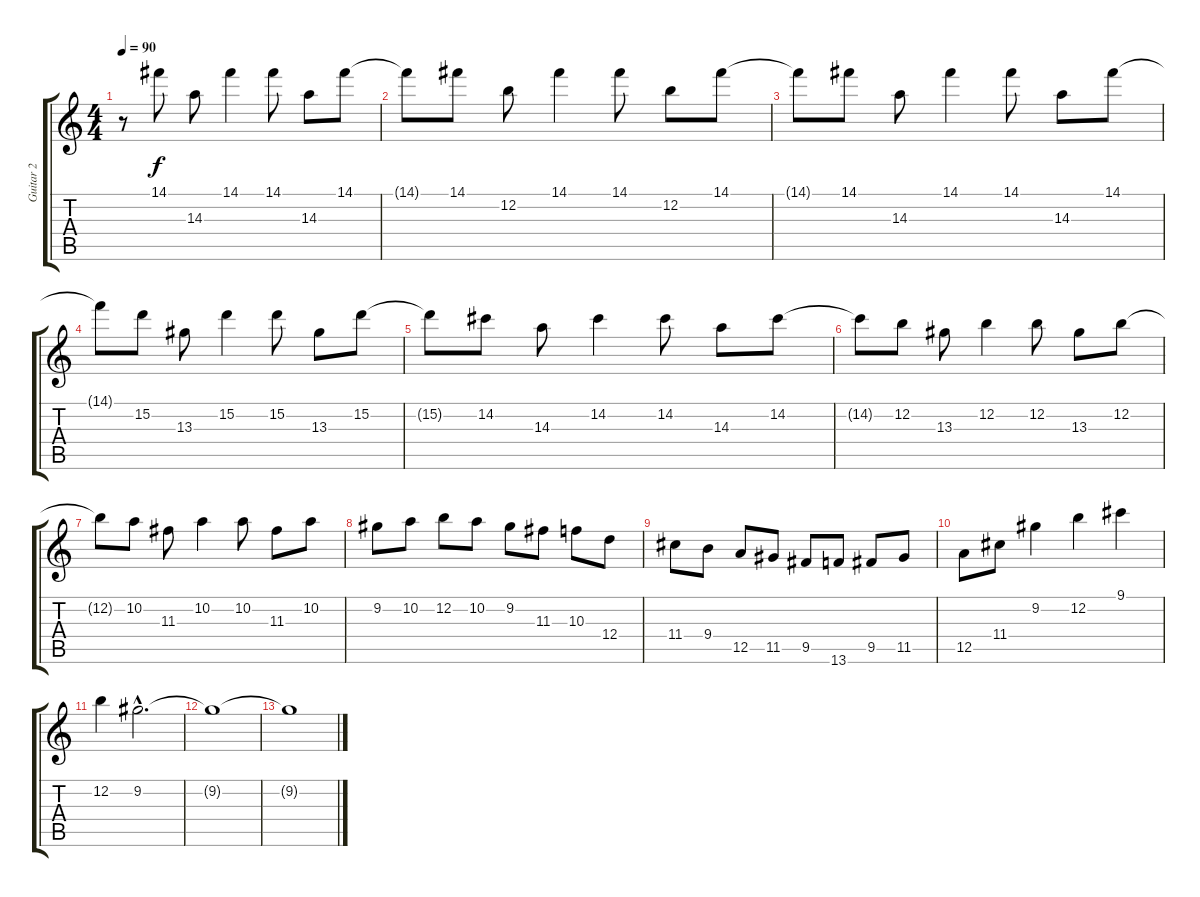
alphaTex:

\track ("Guitar 2" "Guitar 2") {instrument acousticguitarsteel}
\staff {score tabs}
\tuning (E4 B3 G3 D3 A2 E2) {hide}
\ts (4 4)
\tempo 90
\clef g2
\ks c
r.8{dy f} 14.1.8 14.3.8 14.1.4 14.1.8 14.3.8 14.1.8 |
14.1{t}.8 14.1.8 12.2.8 14.1.4 14.1.8 12.2.8 14.1.8 |
14.1{t}.8 14.1.8 14.3.8 14.1.4 14.1.8 14.3.8 14.1.8 |
14.1{t}.8 15.2.8 13.3.8 15.2.4 15.2.8 13.3.8 15.2.8 |
15.2{t}.8 14.2.8 14.3.8 14.2.4 14.2.8 14.3.8 14.2.8 |
14.2{t}.8 12.2.8 13.3.8 12.2.4 12.2.8 13.3.8 12.2.8 |
12.2{t}.8 10.2.8 11.3.8 10.2.4 10.2.8 11.3.8 10.2.8 |
9.2.8 10.2.8 12.2.8 10.2.8 9.2.8 11.3.8 10.3.8 12.4.8 |
11.4.8 9.4.8 12.5.8 11.5.8 9.5.8 13.6.8 9.5.8 11.5.8 |
12.5.8 11.4.8 9.2.4 12.2.4 9.1.4 |
12.2.4 9.2{hac}.2{d} |
9.2{t}.1 |
9.2{t}.1
